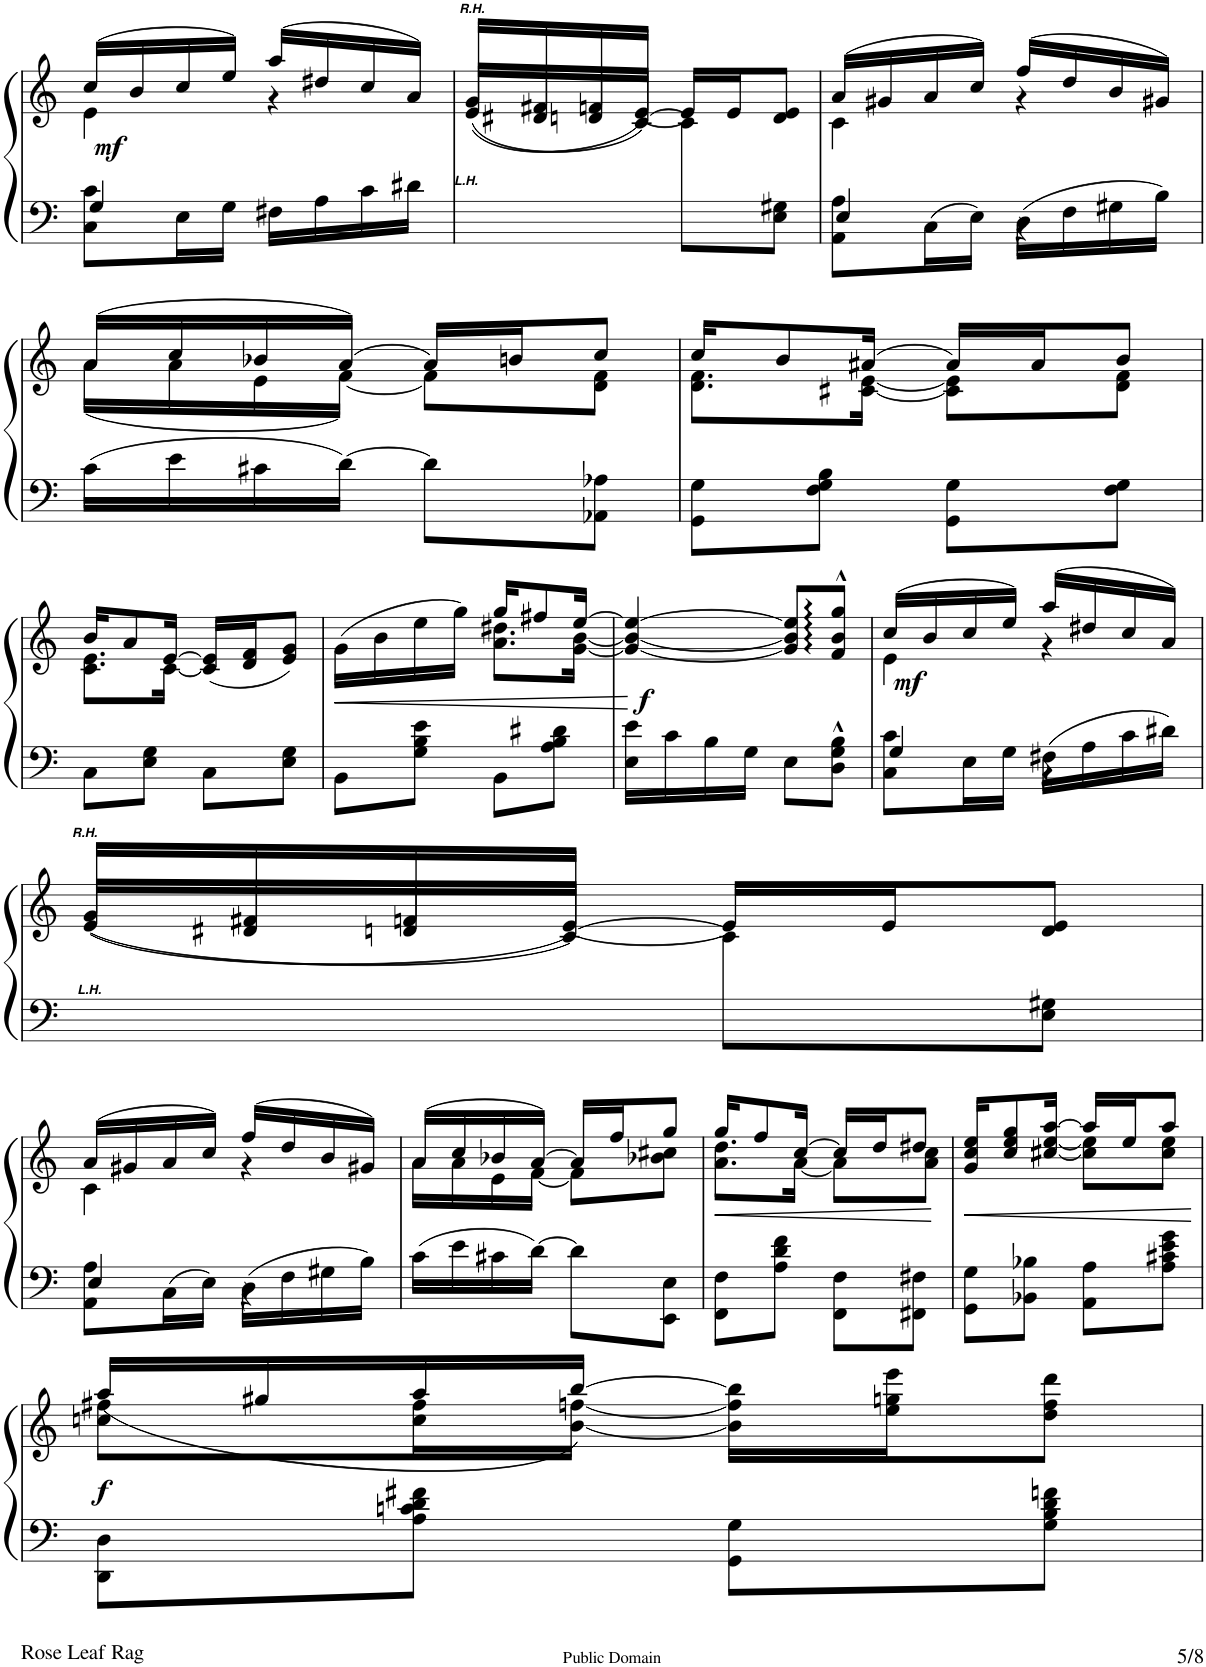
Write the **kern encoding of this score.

**kern	**kern	**dynam
*part1	*part1	*part1
*staff2	*staff1	*staff1/2
*I"Piano.	*	*
*I'Pno	*	*
!!LO:PB:g=z
*clefF4	*clefG2	*
*k[]	*k[]	*
*M2/4	*M2/4	*
=39	=39	=39
*^	*^	*
!	!	!	!	!LO:DY:b
8C\ 8c\L	4G/	(16cc/LL	4e\	mf
.	.	16b/	.	.
16E\L	.	16cc/	.	.
16G\JJ	.	16ee/JJ)	.	.
16F#X\LL	4ryy	(16aa/LL	4r	.
16A\	.	16dd#X/	.	.
16c\	.	16cc/	.	.
16d#X\JJ	.	16a/JJ)	.	.
*v	*v	*	*	*
=40	=40	=40	=40
!	!LO:TX:a:Bi:t=R.H.	!	!
!LO:TX:a:Bi:t=L.H.	!	!	!
4.ryy	(16g/LL	(16e/LL	.
.	16f#X/	16d#X/	.
.	16fn/	16dn/	.
.	[16e/JJ)	[16c/JJ)	.
.	16e/LL]	8c\L]	.
.	16e/J	.	.
8E\ 8G#X\J	8d/ 8e/J	8ryy	.
=41	=41	=41	=41
*^	*	*	*
8AA\ 8A\L	4E/	(16a/LL	4c\	.
.	.	16g#X/	.	.
16C\L	.	16a/	.	.
16E\JJ	.	16cc/JJ)	.	.
16D\LL	4r	(16ff/LL	4r	.
16F\	.	16dd/	.	.
16G#X\	.	16b/	.	.
16B\JJ	.	16g#X/JJ)	.	.
*v	*v	*	*	*
!!LO:LB:g=z	!!
=42	=42	=42	=42
16c\LL	(16a/LL	(16a\LL	.
16e\	16cc/	16a\	.
16c#X\	16b-X/	16e\	.
[16d\JJ	[16a/JJ)	[16f\JJ)	.
8d\L]	16a/LL]	8f\L]	.
.	16bn/J	.	.
8AA-X\ 8A-X\J	8cc/J	8d\ 8f\J	.
=43	=43	=43	=43
8GG\ 8G\L	16cc/KL	8.d\ 8.f\L	.
.	8b/	.	.
8F\ 8G\ 8B\J	.	.	.
.	[16a#X/Jk	[16c#X\ [16e\Jk	.
8GG\ 8G\L	16a#/LL]	8c#\] 8e\]L	.
.	16a#/J	.	.
8F\ 8G\J	8b/J	8d\ 8f\J	.
!!LO:LB:g=z	!!
=44	=44	=44	=44
8C\L	16b/KL	8.c\ 8.e\L	.
.	8a/	.	.
8E\ 8G\J	.	.	.
.	[16e/Jk	[16c\Jk	.
8C\L	(16c/] 16e/]LL	4ryy	.
.	16d/ 16f/J	.	.
8E\ 8G\J	8e/ 8g/J)	.	.
=45	=45	=45	=45
!	!	!	!LO:HP:b
8BB\L	(16g\LL	4ryy	<
.	16b\	.	.
8G\ 8B\ 8e\J	16ee\	.	.
.	16gg\JJ)	.	.
8BB\L	8.a\ 8.dd#X\L	16gg/KL	.
.	.	8ff#X/	.
8A\ 8B\ 8d#X\J	.	.	.
.	[16g\ [16b\Jk	[16ee/Jk	.
*	*v	*v	*
.	.	[
=46	=46	=46
!	!	!LO:DY:b
16E\ 16e\LL	4g/_ 4b/_ 4ee/_	f
16c\	.	.
16B\	.	.
16G\JJ	.	.
8E\L	8g/] 8b/] 8ee/]L	.
8D\^^ 8G\^^ 8B\^^J	8f/^^ 8b/^^ 8gg/^^J	.
=47	=47	=47
*^	*^	*
!	!	!	!	!LO:DY:b
8C\ 8c\L	4G/	(16cc/LL	4e\	mf
.	.	16b/	.	.
16E\L	.	16cc/	.	.
16G\JJ	.	16ee/JJ)	.	.
16F#X\LL	4r	(16aa/LL	4r	.
16A\	.	16dd#X/	.	.
16c\	.	16cc/	.	.
16d#X\JJ	.	16a/JJ)	.	.
*v	*v	*	*	*
!!LO:LB:g=z	!!
=48	=48	=48	=48
!	!LO:TX:a:Bi:t=R.H.	!	!
!LO:TX:a:Bi:t=L.H.	!	!	!
4.ryy	(16g/LL	(16e/LL	.
.	16f#X/	16d#X/	.
.	16fn/	16dn/	.
.	[16e/JJ)	[16c/JJ)	.
.	16e/LL]	8c\L]	.
.	16e/J	.	.
8E\ 8G#X\J	8d/ 8e/J	8ryy	.
!!LO:LB:g=z	!!
=49	=49	=49	=49
*^	*	*	*
8AA\ 8A\L	4E/	(16a/LL	4c\	.
.	.	16g#X/	.	.
16C\L	.	16a/	.	.
16E\JJ	.	16cc/JJ)	.	.
16D\LL	4r	(16ff/LL	4r	.
16F\	.	16dd/	.	.
16G#X\	.	16b/	.	.
16B\JJ	.	16g#X/JJ)	.	.
*v	*v	*	*	*
=50	=50	=50	=50
16c\LL	(16a/LL	16a\LL	.
16e\	16cc/	16a\	.
16c#X\	16b-X/	16e\	.
[16d\JJ	[16a/JJ)	[16f\JJ	.
8d\L]	16a/LL]	8f\L]	.
.	16ff/J	.	.
8EE\ 8E\J	8gg/J	8b-X\ 8cc#X\J	.
=51	=51	=51	=51
!	!	!	!LO:HP:b
8FF\ 8F\L	16gg/KL	8.a\ 8.dd\L	<
.	8ff/	.	.
8A\ 8d\ 8f\J	.	.	.
.	[16cc/Jk	[16a\Jk	.
8FF\ 8F\L	16cc/LL]	8a\L]	.
.	16dd/J	.	.
8FF#X\ 8F#X\J	8dd#X/J	8a\ 8cc\J	.
*	*v	*v	*
.	.	[
=52	=52	=52
!	!	!LO:HP:b
*	*^	*
8GG\ 8G\L	16g/ 16cc/ 16ee/KL	4ryy	<
.	8cc/ 8ee/ 8gg/	.	.
8BB-X\ 8B-X\J	.	.	.
.	[16cc#X/ [16ee/ [16aa/Jk	.	.
8AA\ 8A\L	16aa/LL]	8cc#\] 8ee\]L	.
.	16ee/J	.	.
8A\ 8c#X\ 8e\ 8g\J	8aa/J	8cc#\ 8ee\J	.
*	*v	*v	*
.	.	[
!!LO:LB:g=z
=53	=53	=53
*	*^	*
!	!	!	!LO:DY:b
8DD\ 8D\L	8ccn\ 8ff#X\L	(16aa/LL	f
.	.	16gg#X/	.
8A\ 8cn\ 8d\ 8f#X\J	16cc\ 16ff#\L	16aa/	.
.	[16b\ [16ffn\JJ	[16bb/JJ)	.
8GG\ 8G\L	16b\] 16ff\] 16bb\]LL	4ryy	.
.	16ee\ 16ggn\ 16eee\J	.	.
8G\ 8B\ 8d\ 8fn\J	8dd\ 8ff\ 8ddd\J	.	.
*	*v	*v	*
=	=	=
*-	*-	*-
